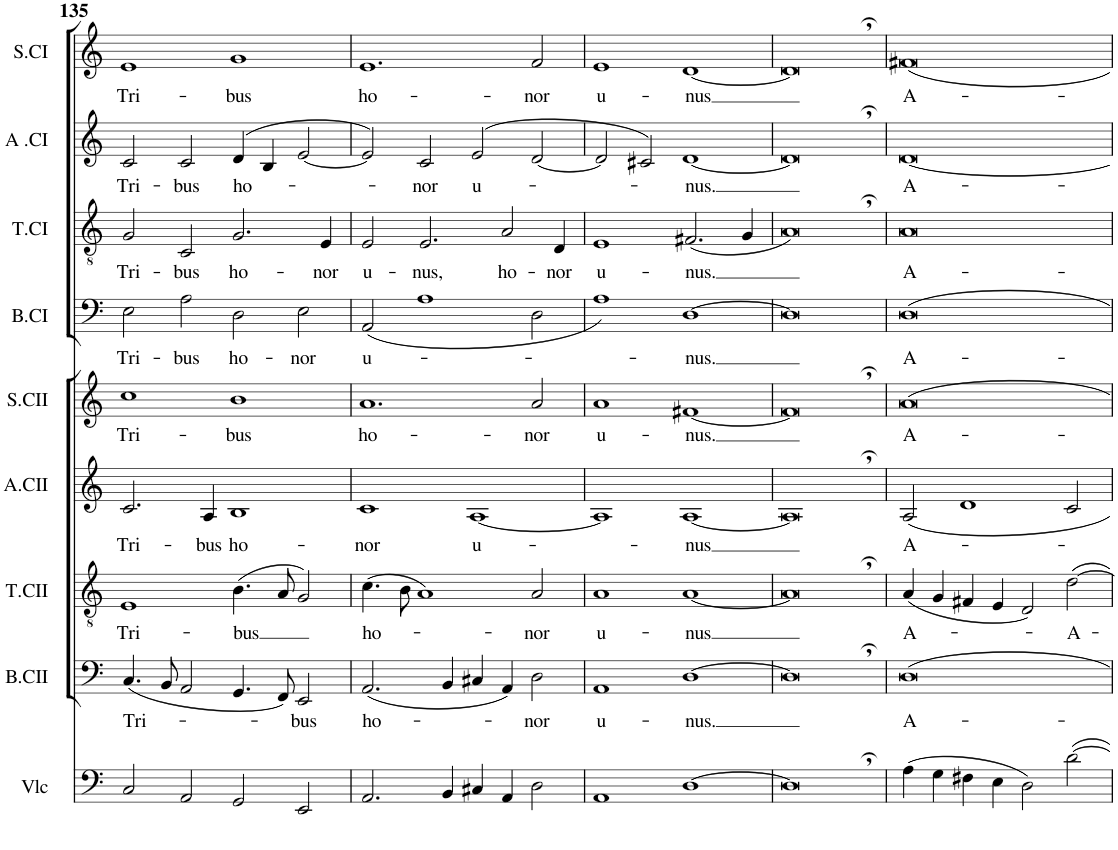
**kern	**kern	**text	**kern	**text	**kern	**text	**kern	**text	**kern	**text	**kern	**text	**kern	**text	**kern	**text
*part9	*part8	*part8	*part7	*part7	*part6	*part6	*part5	*part5	*part4	*part4	*part3	*part3	*part2	*part2	*part1	*part1
*staff9	*staff8	*staff8	*staff7	*staff7	*staff6	*staff6	*staff5	*staff5	*staff4	*staff4	*staff3	*staff3	*staff2	*staff2	*staff1	*staff1
*I"Violoncelle	*I"Basse CII	*	*I"Ténor CII	*	*I"Alto CII	*	*I"Soprano CII	*	*I"Basse CI	*	*I"Tenor CI	*	*I"Alto CI	*	*I"Soprano CI	*
*I'Vlc	*I'B.CII	*	*I'T.CII	*	*I'A.CII	*	*I'S.CII	*	*I'B.CI	*	*I'T.CI	*	*I'A .CI	*	*I'S.CI	*
!!LO:PB:g=z
*clefF4	*clefF4	*	*clefGv2	*	*clefG2	*	*clefG2	*	*clefF4	*	*clefGv2	*	*clefG2	*	*clefG2	*
*k[]	*k[]	*	*k[]	*	*k[]	*	*k[]	*	*k[]	*	*k[]	*	*k[]	*	*k[]	*
*M4/2	*M4/2	*	*M4/2	*	*M4/2	*	*M4/2	*	*M4/2	*	*M4/2	*	*M4/2	*	*M4/2	*
=135	=135	=135	=135	=135	=135	=135	=135	=135	=135	=135	=135	=135	=135	=135	=135	=135
!	!	!LO:LY:b	!	!LO:LY:b	!	!LO:LY:b	!	!LO:LY:b	!	!LO:LY:b	!	!LO:LY:b	!	!LO:LY:b	!	!LO:LY:b
2C/	(4.C/	Tri-	1E	Tri-	2.c/	Tri-	1cc	Tri-	2E\	Tri-	2G/	Tri-	2c/	Tri-	1e	Tri-
.	8BB/	.	.	.	.	.	.	.	.	.	.	.	.	.	.	.
!	!	!	!	!	!	!	!	!	!	!LO:LY:b	!	!LO:LY:b	!	!LO:LY:b	!	!
2AA/	2AA/	.	.	.	.	.	.	.	2A\	-bus	2C/	-bus	2c/	-bus	.	.
!	!	!	!	!	!	!LO:LY:b	!	!	!	!	!	!	!	!	!	!
.	.	.	.	.	4A/	-bus	.	.	.	.	.	.	.	.	.	.
!	!	!	!	!LO:LY:b	!	!LO:LY:b	!	!LO:LY:b	!	!LO:LY:b	!	!LO:LY:b	!	!LO:LY:b	!	!LO:LY:b
2GG/	4.GG/	.	(4.B\	-bus	1B	ho-	1b	-bus	2D\	ho-	2.G/	ho-	(>4d/	ho-	1g	-bus
.	.	.	.	.	.	.	.	.	.	.	.	.	4B/	.	.	.
.	8FF/)	.	8A/	.	.	.	.	.	.	.	.	.	.	.	.	.
!	!	!LO:LY:b	!	!	!	!	!	!	!	!LO:LY:b	!	!	!	!	!	!
2EE/	2EE/	-bus	2G/)	.	.	.	.	.	2E\	-nor	.	.	[2e/	.	.	.
!	!	!	!	!	!	!	!	!	!	!	!	!LO:LY:b	!	!	!	!
.	.	.	.	.	.	.	.	.	.	.	4E/	-nor	.	.	.	.
=136	=136	=136	=136	=136	=136	=136	=136	=136	=136	=136	=136	=136	=136	=136	=136	=136
!	!	!LO:LY:b	!	!LO:LY:b	!	!LO:LY:b	!	!LO:LY:b	!	!LO:LY:b	!	!LO:LY:b	!	!	!	!LO:LY:b
2.AA/	(2.AA/	ho-	(4.c\	ho-	1c	-nor	1.a	ho-	(<2AA/	u-	2E/	u-	2e/])	.	1.e	ho-
.	.	.	8B\	.	.	.	.	.	.	.	.	.	.	.	.	.
!	!	!	!	!	!	!	!	!	!	!	!	!LO:LY:b	!	!LO:LY:b	!	!
.	.	.	1A)	.	.	.	.	.	1A	.	2.E/	-nus,	2c/	-nor	.	.
4BB/	4BB/	.	.	.	.	.	.	.	.	.	.	.	.	.	.	.
!	!	!	!	!	!	!LO:LY:b	!	!	!	!	!	!	!	!LO:LY:b	!	!
4C#X/	4C#X/	.	.	.	[1A	u-	.	.	.	.	.	.	(>2e/	u-	.	.
!	!	!	!	!	!	!	!	!	!	!	!	!LO:LY:b	!	!	!	!
4AA/	4AA/)	.	.	.	.	.	.	.	.	.	2A/	ho-	.	.	.	.
!	!	!LO:LY:b	!	!LO:LY:b	!	!	!	!LO:LY:b	!	!	!	!	!	!	!	!LO:LY:b
2D\	2D\	-nor	2A/	-nor	.	.	2a/	-nor	2D\	.	.	.	[2d/	.	2f/	-nor
!	!	!	!	!	!	!	!	!	!	!	!	!LO:LY:b	!	!	!	!
.	.	.	.	.	.	.	.	.	.	.	4D/	-nor	.	.	.	.
=137	=137	=137	=137	=137	=137	=137	=137	=137	=137	=137	=137	=137	=137	=137	=137	=137
!	!	!LO:LY:b	!	!LO:LY:b	!	!	!	!LO:LY:b	!	!	!	!LO:LY:b	!	!	!	!LO:LY:b
1AA	1AA	u-	1A	u-	1A]	.	1a	u-	1A)	.	1E	u-	2d/]	.	1e	u-
.	.	.	.	.	.	.	.	.	.	.	.	.	2c#X/)	.	.	.
!	!	!LO:LY:b	!	!LO:LY:b	!	!LO:LY:b	!	!LO:LY:b	!	!LO:LY:b	!	!LO:LY:b	!	!LO:LY:b	!	!LO:LY:b
[1D	[1D	-nus.	[1A	-nus	[1A	-nus	[1f#X	-nus.	[1D	-nus.	(2.F#X/	-nus.	[1d	-nus.	[1d	-nus
.	.	.	.	.	.	.	.	.	.	.	4G/	.	.	.	.	.
=138	=138	=138	=138	=138	=138	=138	=138	=138	=138	=138	=138	=138	=138	=138	=138	=138
0D,]	0D,]	.	0A,]	.	0A,]	.	0f#,]	.	0D]	.	0A,)	.	0d,]	.	0d,]	.
=139	=139	=139	=139	=139	=139	=139	=139	=139	=139	=139	=139	=139	=139	=139	=139	=139
!	!	!LO:LY:b	!	!LO:LY:b	!	!LO:LY:b	!	!LO:LY:b	!	!LO:LY:b	!	!LO:LY:b	!	!LO:LY:b	!	!LO:LY:b
(4A\	0D	A-	(4A/	A-	2A/	A-	0a	A-	0D	A-	0A	A-	[0d	A-	0f#X	A-
4G\	.	.	4G/	.	.	.	.	.	.	.	.	.	.	.	.	.
4F#X\	.	.	4F#X/	.	1d	.	.	.	.	.	.	.	.	.	.	.
4E\	.	.	4E/	.	.	.	.	.	.	.	.	.	.	.	.	.
2D\)	.	.	2D/)	.	.	.	.	.	.	.	.	.	.	.	.	.
!	!	!	!	!LO:LY:b	!	!	!	!	!	!	!	!	!	!	!	!
[2d\	.	.	[2d\	-A-	2c/	.	.	.	.	.	.	.	.	.	.	.
=	=	=	=	=	=	=	=	=	=	=	=	=	=	=	=	=
*-	*-	*-	*-	*-	*-	*-	*-	*-	*-	*-	*-	*-	*-	*-	*-	*-
